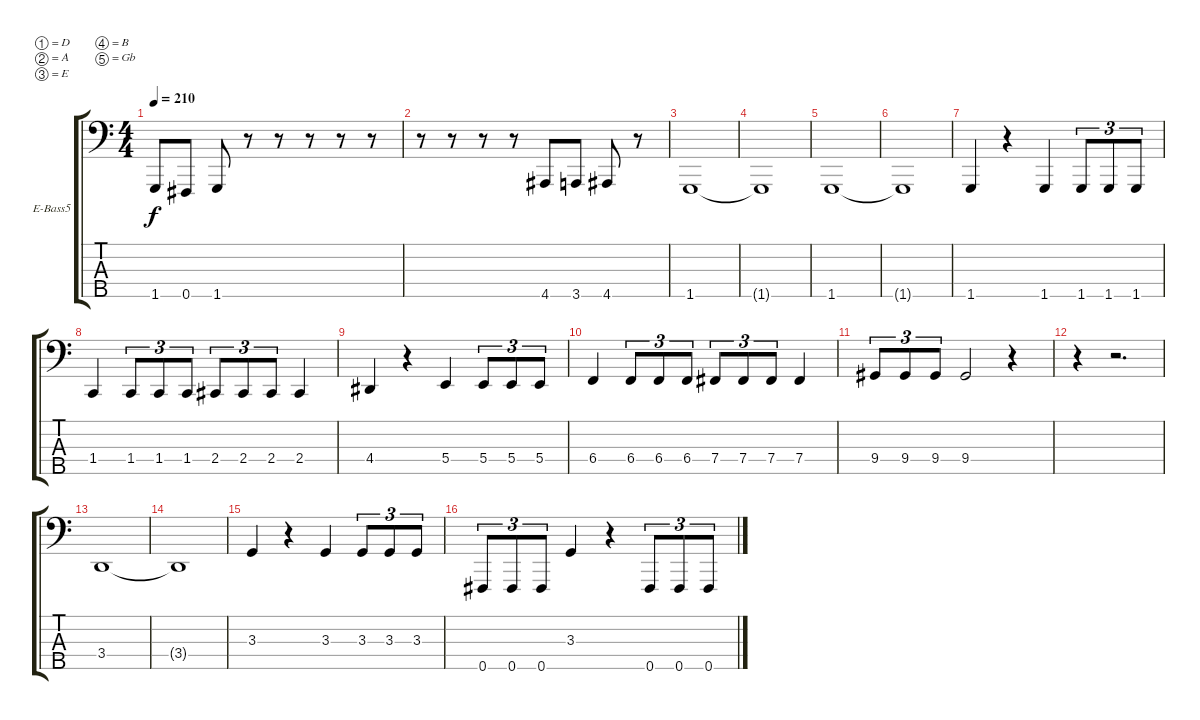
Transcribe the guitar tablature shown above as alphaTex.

\bracketExtendMode groupsimilarinstruments
\firstSystemTrackNameOrientation horizontal
\otherSystemsTrackNameOrientation horizontal
\track ("Äîðîæêà 4" "E-Bass5") {instrument electricbasspick}
\staff {score tabs}
\tuning (D2 A1 E1 B0 Gb0)
\ts (4 4)
\tempo 210
\clef f4
\ks c
1.5.8{dy f} 0.5.8 1.5.8 r.8 r.8 r.8 r.8 r.8 |
r.8 r.8 r.8 r.8 4.5.8 3.5.8 4.5.8 r.8 |
1.5.1 |
1.5{t}.1 |
1.5.1 |
1.5{t}.1 |
1.5.4 r.4 1.5.4 1.5.8{tu (3 2)} 1.5.8{tu (3 2)} 1.5.8{tu (3 2)} |
1.4.4 1.4.8{tu (3 2)} 1.4.8{tu (3 2)} 1.4.8{tu (3 2)} 2.4.8{tu (3 2)} 2.4.8{tu (3 2)} 2.4.8{tu (3 2)} 2.4.4 |
4.4.4 r.4 5.4.4 5.4.8{tu (3 2)} 5.4.8{tu (3 2)} 5.4.8{tu (3 2)} |
6.4.4 6.4.8{tu (3 2)} 6.4.8{tu (3 2)} 6.4.8{tu (3 2)} 7.4.8{tu (3 2)} 7.4.8{tu (3 2)} 7.4.8{tu (3 2)} 7.4.4 |
9.4.8{tu (3 2)} 9.4.8{tu (3 2)} 9.4.8{tu (3 2)} 9.4.2 r.4 |
r.4 r.2{d} |
3.4.1 |
3.4{t}.1 |
3.3.4 r.4 3.3.4 3.3.8{tu (3 2)} 3.3.8{tu (3 2)} 3.3.8{tu (3 2)} |
0.5.8{tu (3 2)} 0.5.8{tu (3 2)} 0.5.8{tu (3 2)} 3.3.4 r.4 0.5.8{tu (3 2)} 0.5.8{tu (3 2)} 0.5.8{tu (3 2)}
